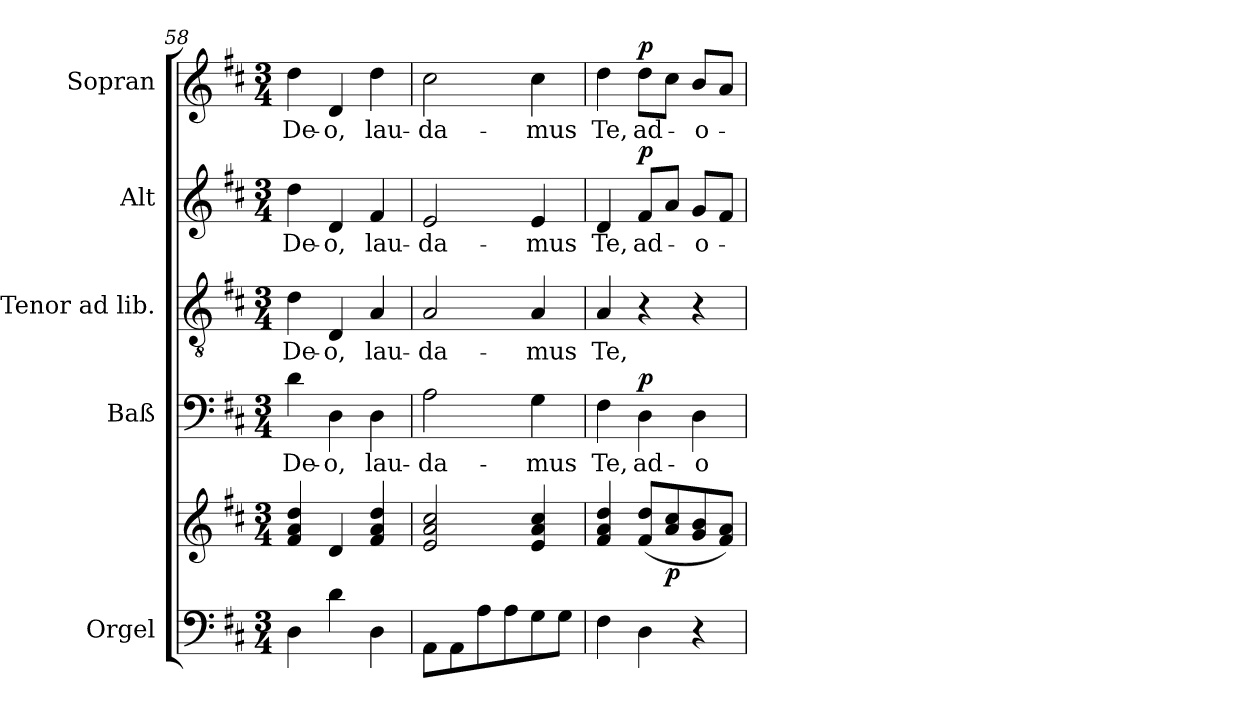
**kern	**kern	**dynam	**kern	**text	**dynam	**kern	**text	**kern	**text	**dynam	**kern	**text	**dynam
*part5	*part5	*part5	*part4	*part4	*part4	*part3	*part3	*part2	*part2	*part2	*part1	*part1	*part1
*staff6	*staff5	*staff5/6	*staff4	*staff4	*staff4	*staff3	*staff3	*staff2	*staff2	*staff2	*staff1	*staff1	*staff1
*I"Orgel	*	*	*I"Baß	*	*	*I"Tenor ad lib.	*	*I"Alt	*	*	*I"Sopran	*	*
*clefF4	*clefG2	*	*clefF4	*	*	*clefGv2	*	*clefG2	*	*	*clefG2	*	*
*k[f#c#]	*k[f#c#]	*	*k[f#c#]	*	*	*k[f#c#]	*	*k[f#c#]	*	*	*k[f#c#]	*	*
*D:	*D:	*	*D:	*	*	*D:	*	*D:	*	*	*D:	*	*
*M3/4	*M3/4	*	*M3/4	*	*	*M3/4	*	*M3/4	*	*	*M3/4	*	*
=58	=58	=58	=58	=58	=58	=58	=58	=58	=58	=58	=58	=58	=58
!	!	!	!	!LO:LY:b	!	!	!LO:LY:b	!	!LO:LY:b	!	!	!LO:LY:b	!
4D\	4f#/ 4a/ 4dd/	.	4d\	De-	.	4d\	De-	4dd\	De-	.	4dd\	De-	.
!	!	!	!	!LO:LY:b	!	!	!LO:LY:b	!	!LO:LY:b	!	!	!LO:LY:b	!
4d\	4d/	.	4D\	-o,	.	4D/	-o,	4d/	-o,	.	4d/	-o,	.
!	!	!	!	!LO:LY:b	!	!	!LO:LY:b	!	!LO:LY:b	!	!	!LO:LY:b	!
4D\	4f#/ 4a/ 4dd/	.	4D\	lau-	.	4A/	lau-	4f#/	lau-	.	4dd\	lau-	.
!!LO:LB:g=z
=59	=59	=59	=59	=59	=59	=59	=59	=59	=59	=59	=59	=59	=59
!	!	!	!	!LO:LY:b	!	!	!LO:LY:b	!	!LO:LY:b	!	!	!LO:LY:b	!
8AA\L	2e/ 2a/ 2cc#/	.	2A\	-da-	.	2A/	-da-	2e/	-da-	.	2cc#\	-da-	.
8AA\	.	.	.	.	.	.	.	.	.	.	.	.	.
8A\	.	.	.	.	.	.	.	.	.	.	.	.	.
8A\	.	.	.	.	.	.	.	.	.	.	.	.	.
!	!	!	!	!LO:LY:b	!	!	!LO:LY:b	!	!LO:LY:b	!	!	!LO:LY:b	!
8G\	4e/ 4a/ 4cc#/	.	4G\	-mus	.	4A/	-mus	4e/	-mus	.	4cc#\	-mus	.
8G\J	.	.	.	.	.	.	.	.	.	.	.	.	.
=60	=60	=60	=60	=60	=60	=60	=60	=60	=60	=60	=60	=60	=60
!	!	!	!	!LO:LY:b	!	!	!LO:LY:b	!	!LO:LY:b	!	!	!LO:LY:b	!
4F#\	4f#/ 4a/ 4dd/	.	4F#\	Te,	.	4A/	Te,	4d/	Te,	.	4dd\	Te,	.
!	!	!	!	!LO:LY:b	!LO:DY:a	!	!	!	!LO:LY:b	!LO:DY:a	!	!LO:LY:b	!LO:DY:a
4D\	(<8f#/ 8dd/L	.	4D\	ad-	p	4r	.	8f#/L	ad-	p	8dd\L	ad-	p
!	!	!LO:DY:b	!	!	!	!	!	!	!	!	!	!	!
.	8a/ 8cc#/	p	.	.	.	.	.	8a/J	.	.	8cc#\J	.	.
!	!	!	!	!LO:LY:b	!	!	!	!	!LO:LY:b	!	!	!LO:LY:b	!
4r	8g/ 8b/	.	4D\	-o-	.	4r	.	8g/L	-o-	.	8b/L	-o-	.
.	8f#/ 8a/J)	.	.	.	.	.	.	8f#/J	.	.	8a/J	.	.
=	=	=	=	=	=	=	=	=	=	=	=	=	=
*-	*-	*-	*-	*-	*-	*-	*-	*-	*-	*-	*-	*-	*-
